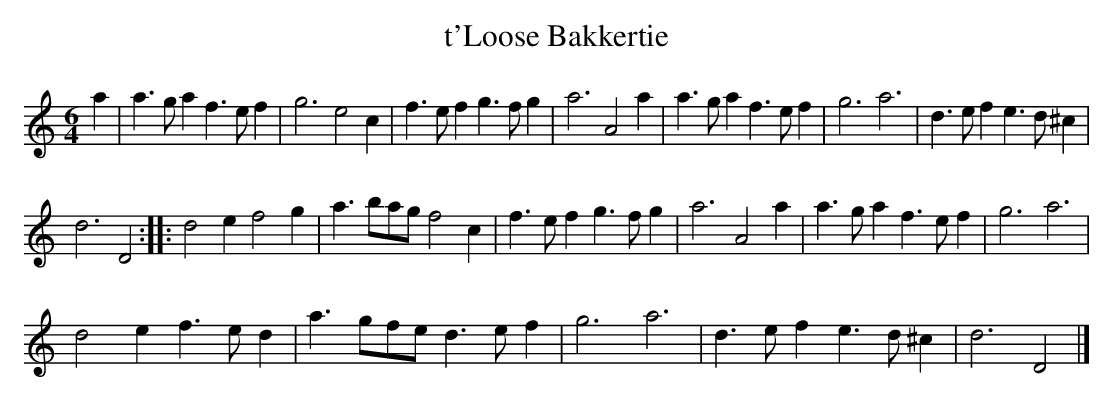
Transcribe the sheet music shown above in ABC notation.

X:1
T:t'Loose Bakkertie
M:6/4
K:Ddor
a2|a3ga2f3ef2|g6e4c2|f3ef2g3fg2|a6A4a2|a3ga2f3ef2|g6a6|d3ef2e3d^c2|
d6D4:||:d4e2f4g2|a3bagf4c2|f3ef2g3fg2|a6A4a2|a3ga2f3ef2|g6a6|
d4e2f3ed2|a3gfed3ef2|g6a6|d3ef2e3d^c2|d6D4|]
